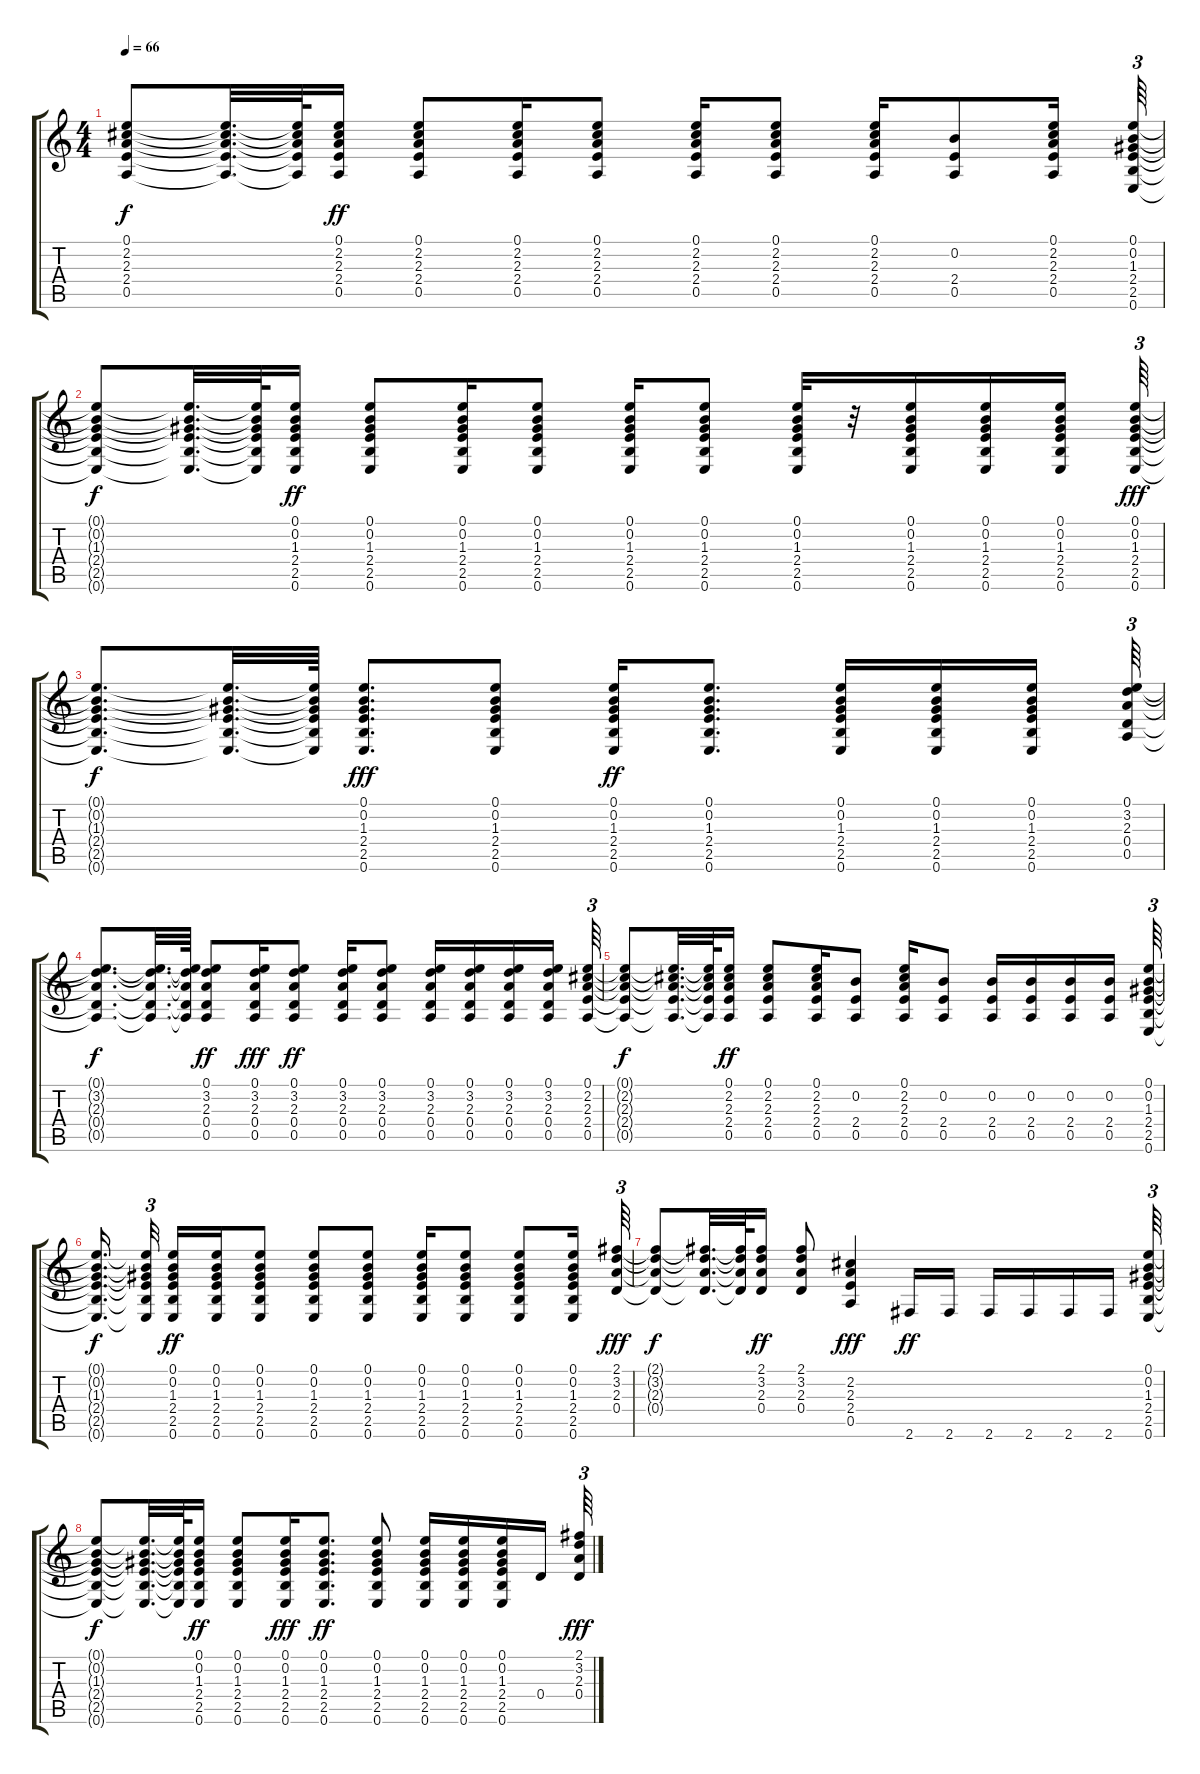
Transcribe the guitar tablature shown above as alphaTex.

\track "" {instrument electricguitarclean}
\staff {score tabs}
\tuning (E4 B3 G3 D3 A2 E2) {hide}
\ts (4 4)
\tempo 66
\clef g2
\ks c
(0.1{t} 2.2{t} 2.3{t} 2.4{t} 0.5{t}).8{dy f} (0.1{t} 2.2{t} 2.3{t} 2.4{t} 0.5{t}).32{d} (0.1{t} 2.2{t} 2.3{t} 2.4{t} 0.5{t}).64 (0.1 2.2 2.3 2.4 0.5).16{dy ff} (0.1 2.2 2.3 2.4 0.5).8 (0.1 2.2 2.3 2.4 0.5).16 (0.1 2.2 2.3 2.4 0.5).8 (0.1 2.2 2.3 2.4 0.5).16 (0.1 2.2 2.3 2.4 0.5).8 (0.1 2.2 2.3 2.4 0.5).16 (0.2 2.4 0.5).8 (0.1 2.2 2.3 2.4 0.5).16 (0.1 0.2 1.3 2.4 2.5 0.6).64{tu (3 2)} |
(0.1{t} 0.2{t} 1.3{t} 2.4{t} 2.5{t} 0.6{t}).8{dy f} (0.1{t} 0.2{t} 1.3{t} 2.4{t} 2.5{t} 0.6{t}).32{d} (0.1{t} 0.2{t} 1.3{t} 2.4{t} 2.5{t} 0.6{t}).64 (0.1 0.2 1.3 2.4 2.5 0.6).16{dy ff} (0.1 0.2 1.3 2.4 2.5 0.6).8 (0.1 0.2 1.3 2.4 2.5 0.6).16 (0.1 0.2 1.3 2.4 2.5 0.6).8 (0.1 0.2 1.3 2.4 2.5 0.6).16 (0.1 0.2 1.3 2.4 2.5 0.6).8 (0.1 0.2 1.3 2.4 2.5 0.6).32 r.32 (0.1 0.2 1.3 2.4 2.5 0.6).16 (0.1 0.2 1.3 2.4 2.5 0.6).16 (0.1 0.2 1.3 2.4 2.5 0.6).16 (0.1 0.2 1.3 2.4 2.5 0.6).64{tu (3 2) dy fff} |
(0.1{t} 0.2{t} 1.3{t} 2.4{t} 2.5{t} 0.6{t}).8{d dy f} (0.1{t} 0.2{t} 1.3{t} 2.4{t} 2.5{t} 0.6{t}).32{d} (0.1{t} 0.2{t} 1.3{t} 2.4{t} 2.5{t} 0.6{t}).64 (0.1 0.2 1.3 2.4 2.5 0.6).8{d dy fff} (0.1 0.2 1.3 2.4 2.5 0.6).8 (0.1 0.2 1.3 2.4 2.5 0.6).16{dy ff} (0.1 0.2 1.3 2.4 2.5 0.6).8{d} (0.1 0.2 1.3 2.4 2.5 0.6).16 (0.1 0.2 1.3 2.4 2.5 0.6).16 (0.1 0.2 1.3 2.4 2.5 0.6).16 (0.1 3.2 2.3 0.4 0.5).64{tu (3 2)} |
(0.1{t} 3.2{t} 2.3{t} 0.4{t} 0.5{t}).8{d dy f} (0.1{t} 3.2{t} 2.3{t} 0.4{t} 0.5{t}).32{d} (0.1{t} 3.2{t} 2.3{t} 0.4{t} 0.5{t}).64 (0.1 3.2 2.3 0.4 0.5).8{dy ff} (0.1 3.2 2.3 0.4 0.5).16{dy fff} (0.1 3.2 2.3 0.4 0.5).8{dy ff} (0.1 3.2 2.3 0.4 0.5).16 (0.1 3.2 2.3 0.4 0.5).8 (0.1 3.2 2.3 0.4 0.5).16 (0.1 3.2 2.3 0.4 0.5).16 (0.1 3.2 2.3 0.4 0.5).16 (0.1 3.2 2.3 0.4 0.5).16 (0.1 2.2 2.3 2.4 0.5).64{tu (3 2)} |
(0.1{t} 2.2{t} 2.3{t} 2.4{t} 0.5{t}).8{dy f} (0.1{t} 2.2{t} 2.3{t} 2.4{t} 0.5{t}).32{d} (0.1{t} 2.2{t} 2.3{t} 2.4{t} 0.5{t}).64 (0.1 2.2 2.3 2.4 0.5).16{dy ff} (0.1 2.2 2.3 2.4 0.5).8 (0.1 2.2 2.3 2.4 0.5).16 (0.2 2.4 0.5).8 (0.1 2.2 2.3 2.4 0.5).16 (0.2 2.4 0.5).8 (0.2 2.4 0.5).16 (0.2 2.4 0.5).16 (0.2 2.4 0.5).16 (0.2 2.4 0.5).16 (0.1 0.2 1.3 2.4 2.5 0.6).64{tu (3 2)} |
(0.1{t} 0.2{t} 1.3{t} 2.4{t} 2.5{t} 0.6{t}).16{d dy f beam splitsecondary} (0.1{t} 0.2{t} 1.3{t} 2.4{t} 2.5{t} 0.6{t}).32{tu (3 2) beam splitsecondary} (0.1 0.2 1.3 2.4 2.5 0.6).16{dy ff} (0.1 0.2 1.3 2.4 2.5 0.6).16 (0.1 0.2 1.3 2.4 2.5 0.6).8 (0.1 0.2 1.3 2.4 2.5 0.6).8 (0.1 0.2 1.3 2.4 2.5 0.6).8 (0.1 0.2 1.3 2.4 2.5 0.6).16 (0.1 0.2 1.3 2.4 2.5 0.6).8 (0.1 0.2 1.3 2.4 2.5 0.6).8 (0.1 0.2 1.3 2.4 2.5 0.6).16 (2.1 3.2 2.3 0.4).64{tu (3 2) dy fff} |
(2.1{t} 3.2{t} 2.3{t} 0.4{t}).8{dy f} (2.1{t} 3.2{t} 2.3{t} 0.4{t}).32{d} (2.1{t} 3.2{t} 2.3{t} 0.4{t}).64 (2.1 3.2 2.3 0.4).16{dy ff} (2.1 3.2 2.3 0.4).8 (2.2 2.3 2.4 0.5).4{dy fff} 2.6.16{dy ff} 2.6.16 2.6.16 2.6.16 2.6.16 2.6.16 (0.1 0.2 1.3 2.4 2.5 0.6).64{tu (3 2)} |
(0.1{t} 0.2{t} 1.3{t} 2.4{t} 2.5{t} 0.6{t}).8{dy f} (0.1{t} 0.2{t} 1.3{t} 2.4{t} 2.5{t} 0.6{t}).32{d} (0.1{t} 0.2{t} 1.3{t} 2.4{t} 2.5{t} 0.6{t}).64 (0.1 0.2 1.3 2.4 2.5 0.6).16{dy ff} (0.1 0.2 1.3 2.4 2.5 0.6).8 (0.1 0.2 1.3 2.4 2.5 0.6).16{dy fff} (0.1 0.2 1.3 2.4 2.5 0.6).8{d dy ff} (0.1 0.2 1.3 2.4 2.5 0.6).8 (0.1 0.2 1.3 2.4 2.5 0.6).16 (0.1 0.2 1.3 2.4 2.5 0.6).16 (0.1 0.2 1.3 2.4 2.5 0.6).16 0.4.16 (2.1 3.2 2.3 0.4).64{tu (3 2) dy fff}
